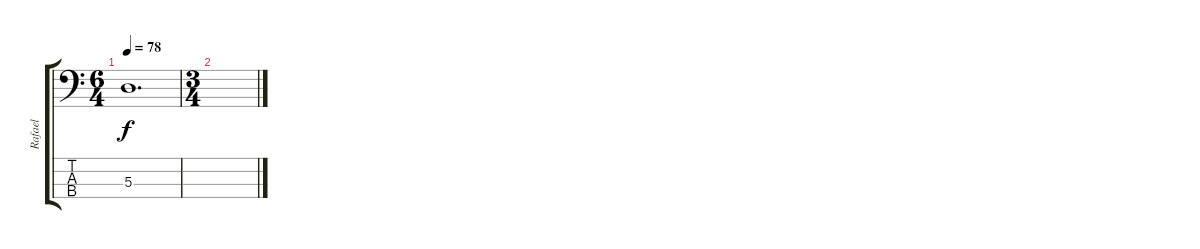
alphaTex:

\track ("Rafael" "Rafael") {instrument electricbassfinger}
\staff {score tabs}
\tuning (G2 D2 A1 E1) {hide}
\ts (6 4)
\tempo 78
\clef f4
\ks c
5.3.1{d dy f} |
\ts (3 4)
